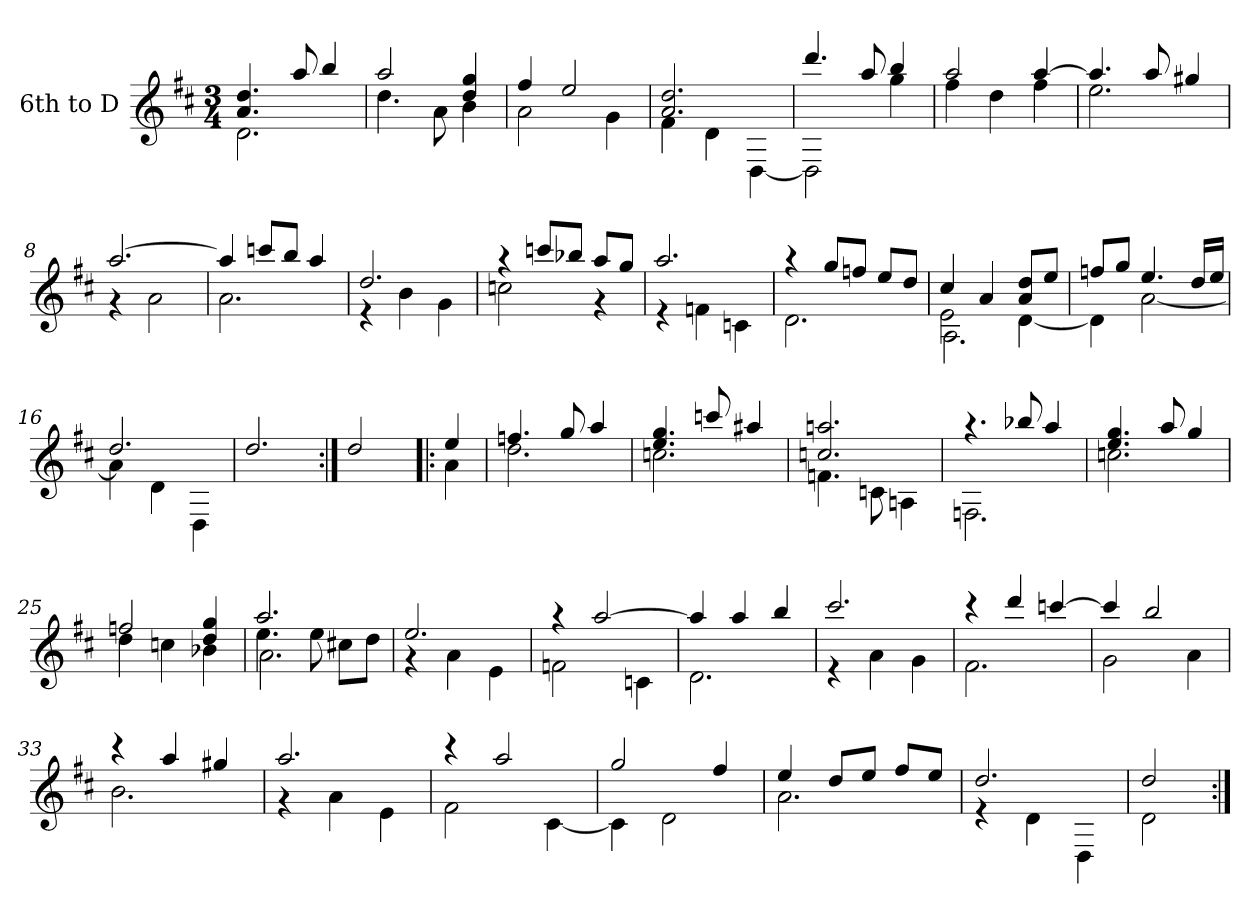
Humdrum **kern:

**kern
*part1
*staff1
*I"6th to D
!!LO:PB:g=z
*clefG2
*ITrd7c12
*k[f#c#]
*D:
*M3/4
*MM120
=1
*^
4.Ai/ 4.di	2.Di\
8ai/	.
4bi/	.
=2	=2
2ai/	4.di\
.	8Ai\
4di/ 4gi	4Bi\
=3	=3
4f#i/	2Ai\
2ei/	.
.	4Gi\
=4	=4
2.Ai/ 2.di	4F#i\
.	4Di\
.	[4DDi\
=5	=5
4.ddi/	2DDi\]
8ai/	.
4bi/	4gi\
=6	=6
2ai/	4f#i\
.	4di\
[4ai/	4f#i\
!!LO:LB:g=z	!!
=7	=7
4.ai/]	2.ei\
8ai/	.
4g#Xi/	.
=8	=8
[2.ai/	4r
.	2Ai\
=9	=9
4ai/]	2.Ai\
8ccni/L	.
8bi/J	.
4ai/	.
=10	=10
2.di/	4r
.	4Bi\
.	4Gi\
=11	=11
4r	2cni\
8ccni/L	.
8b-Xi/J	.
8ai/L	4r
8gi/J	.
=12	=12
2.ai/	4r
.	4Fni\
.	4Cni\
!!LO:LB:g=z	!!
=13	=13
4r	2.Di\
8gi/L	.
8fni/J	.
8ei/L	.
8di/J	.
=14	=14
*	*^
4c#i/	2Ei\	2.AAi\
4Ai/	.	.
8Ai/ 8diL	[4Di\	.
8ei/J	.	.
*	*v	*v
=15	=15
8fni/L	4Di\]
8gi/J	.
4.ei/	[2Ai\
16di/LL	.
16ei/JJ	.
=16	=16
2.di/	4Ai\]
.	4Di\
.	4DDi\
*v	*v
=17
2.di/
!!LO:LB:g=z
=18:|!
2di/
=19!|:
*^
4ei/	4Ai\
=20	=20
4.fni/	2.di\
8gi/	.
4ai/	.
=21	=21
4.ei/ 4.gi	2.cni\
8ccni/	.
4a#Xi/	.
=22	=22
2.cni/ 2.ani	4.Fni\
.	8Cni\
.	4AAni\
=23	=23
4.r	2.FFni\
8b-Xi/	.
4ai/	.
=24	=24
4.ei/ 4.gi	2.cni\
8ai/	.
4gi/	.
!!LO:LB:g=z	!!
=25	=25
2fni/	4di\
.	4cni\
4di/ 4gi	4B-Xi\
=26	=26
*	*^
2.ai/	4.ei\	2.Ai\
.	8ei\	.
.	8c#Xi\L	.
.	8di\J	.
*	*v	*v
=27	=27
2.ei/	4r
.	4Ai\
.	4Ei\
=28	=28
4r	2Fni\
[2ai/	.
.	4Cni\
!!LO:LB:g=z	!!
=29	=29
4ai/]	2.Di\
4ai/	.
4bi/	.
=30	=30
2.cc#i/	4r
.	4Ai\
.	4Gi\
=31	=31
4r	2.F#i\
4ddi/	.
[4ccni/	.
=32	=32
4cci/]	2Gi\
2bi/	.
.	4Ai\
=33	=33
4r	2.Bi\
4ai/	.
4g#Xi/	.
!!LO:LB:g=z	!!
=34	=34
2.ai/	4r
.	4Ai\
.	4Ei\
=35	=35
4r	2F#i\
2ai/	.
.	[4C#i\
=36	=36
2gi/	4C#i\]
.	2Di\
4f#i/	.
=37	=37
4ei/	2.Ai\
8di/L	.
8ei/J	.
8f#i/L	.
8ei/J	.
=38	=38
2.di/	4r
.	4Di\
.	4DDi\
=39	=39
2di/	2Di\
*v	*v
=:|!
*-
